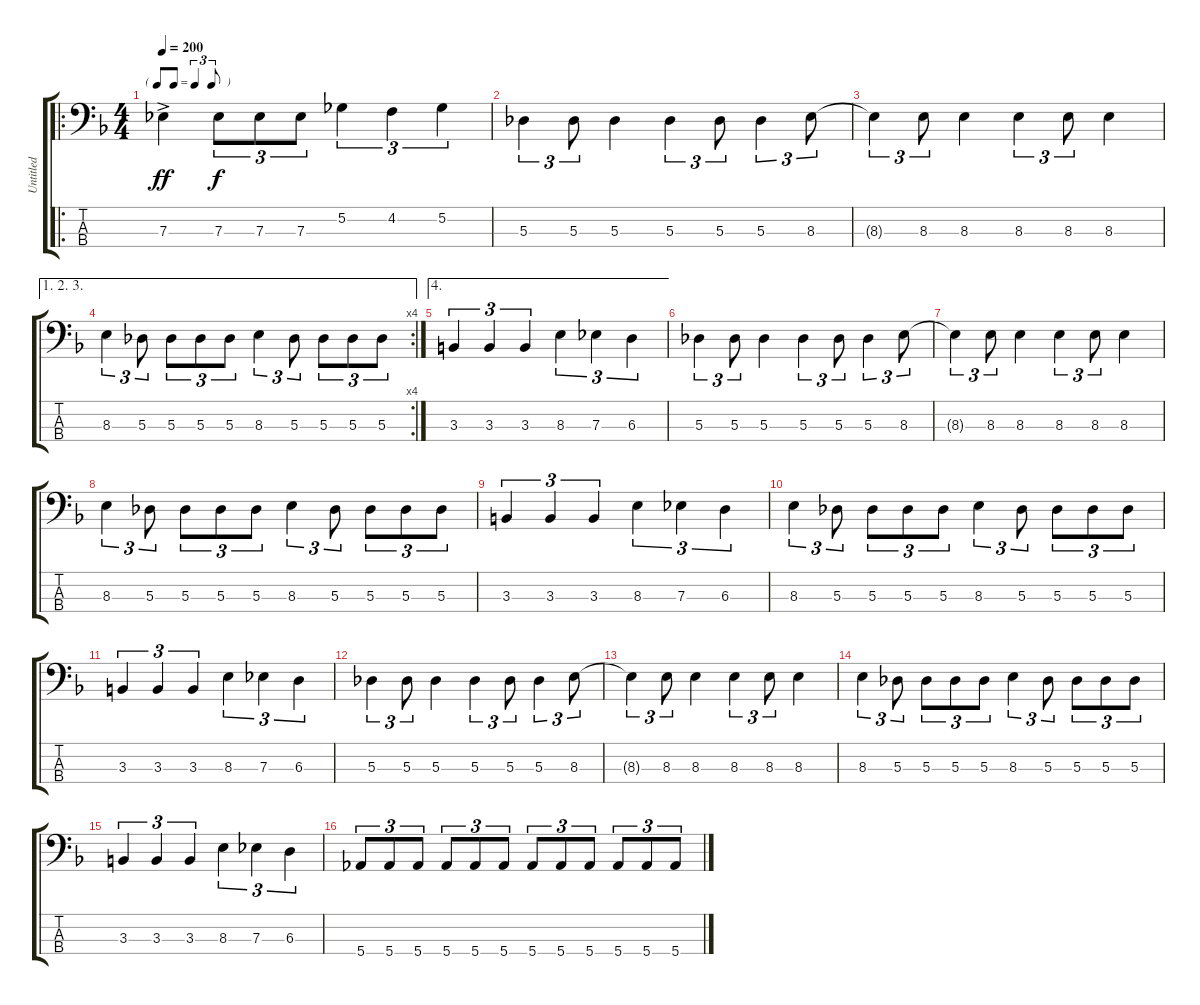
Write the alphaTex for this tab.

\track ("Untitled" "Untitled") {instrument electricbassfinger}
\staff {score tabs}
\tuning (Gb2 Db2 Ab1 Eb1) {hide}
\ro
\ts (4 4)
\tf triplet8th
\tempo 200
\clef f4
\ks f
7.3{ac}.4{dy ff} 7.3.8{tu (3 2) dy f} 7.3.8{tu (3 2)} 7.3.8{tu (3 2)} 5.2.4{tu (3 2)} 4.2.4{tu (3 2)} 5.2.4{tu (3 2)} |
5.3.4{tu (3 2)} 5.3.8{tu (3 2)} 5.3.4 5.3.4{tu (3 2)} 5.3.8{tu (3 2)} 5.3.4{tu (3 2)} 8.3.8{tu (3 2)} |
8.3{t}.4{tu (3 2)} 8.3.8{tu (3 2)} 8.3.4 8.3.4{tu (3 2)} 8.3.8{tu (3 2)} 8.3.4 |
\ae (1 2 3)
\rc 4
8.3.4{tu (3 2)} 5.3.8{tu (3 2)} 5.3.8{tu (3 2)} 5.3.8{tu (3 2)} 5.3.8{tu (3 2)} 8.3.4{tu (3 2)} 5.3.8{tu (3 2)} 5.3.8{tu (3 2)} 5.3.8{tu (3 2)} 5.3.8{tu (3 2)} |
\ae 4
3.3.4{tu (3 2)} 3.3.4{tu (3 2)} 3.3.4{tu (3 2)} 8.3.4{tu (3 2)} 7.3.4{tu (3 2)} 6.3.4{tu (3 2)} |
5.3.4{tu (3 2)} 5.3.8{tu (3 2)} 5.3.4 5.3.4{tu (3 2)} 5.3.8{tu (3 2)} 5.3.4{tu (3 2)} 8.3.8{tu (3 2)} |
8.3{t}.4{tu (3 2)} 8.3.8{tu (3 2)} 8.3.4 8.3.4{tu (3 2)} 8.3.8{tu (3 2)} 8.3.4 |
8.3.4{tu (3 2)} 5.3.8{tu (3 2)} 5.3.8{tu (3 2)} 5.3.8{tu (3 2)} 5.3.8{tu (3 2)} 8.3.4{tu (3 2)} 5.3.8{tu (3 2)} 5.3.8{tu (3 2)} 5.3.8{tu (3 2)} 5.3.8{tu (3 2)} |
3.3.4{tu (3 2)} 3.3.4{tu (3 2)} 3.3.4{tu (3 2)} 8.3.4{tu (3 2)} 7.3.4{tu (3 2)} 6.3.4{tu (3 2)} |
8.3.4{tu (3 2)} 5.3.8{tu (3 2)} 5.3.8{tu (3 2)} 5.3.8{tu (3 2)} 5.3.8{tu (3 2)} 8.3.4{tu (3 2)} 5.3.8{tu (3 2)} 5.3.8{tu (3 2)} 5.3.8{tu (3 2)} 5.3.8{tu (3 2)} |
3.3.4{tu (3 2)} 3.3.4{tu (3 2)} 3.3.4{tu (3 2)} 8.3.4{tu (3 2)} 7.3.4{tu (3 2)} 6.3.4{tu (3 2)} |
5.3.4{tu (3 2)} 5.3.8{tu (3 2)} 5.3.4 5.3.4{tu (3 2)} 5.3.8{tu (3 2)} 5.3.4{tu (3 2)} 8.3.8{tu (3 2)} |
8.3{t}.4{tu (3 2)} 8.3.8{tu (3 2)} 8.3.4 8.3.4{tu (3 2)} 8.3.8{tu (3 2)} 8.3.4 |
8.3.4{tu (3 2)} 5.3.8{tu (3 2)} 5.3.8{tu (3 2)} 5.3.8{tu (3 2)} 5.3.8{tu (3 2)} 8.3.4{tu (3 2)} 5.3.8{tu (3 2)} 5.3.8{tu (3 2)} 5.3.8{tu (3 2)} 5.3.8{tu (3 2)} |
3.3.4{tu (3 2)} 3.3.4{tu (3 2)} 3.3.4{tu (3 2)} 8.3.4{tu (3 2)} 7.3.4{tu (3 2)} 6.3.4{tu (3 2)} |
5.4.8{tu (3 2)} 5.4.8{tu (3 2)} 5.4.8{tu (3 2)} 5.4.8{tu (3 2)} 5.4.8{tu (3 2)} 5.4.8{tu (3 2)} 5.4.8{tu (3 2)} 5.4.8{tu (3 2)} 5.4.8{tu (3 2)} 5.4.8{tu (3 2)} 5.4.8{tu (3 2)} 5.4.8{tu (3 2)}
